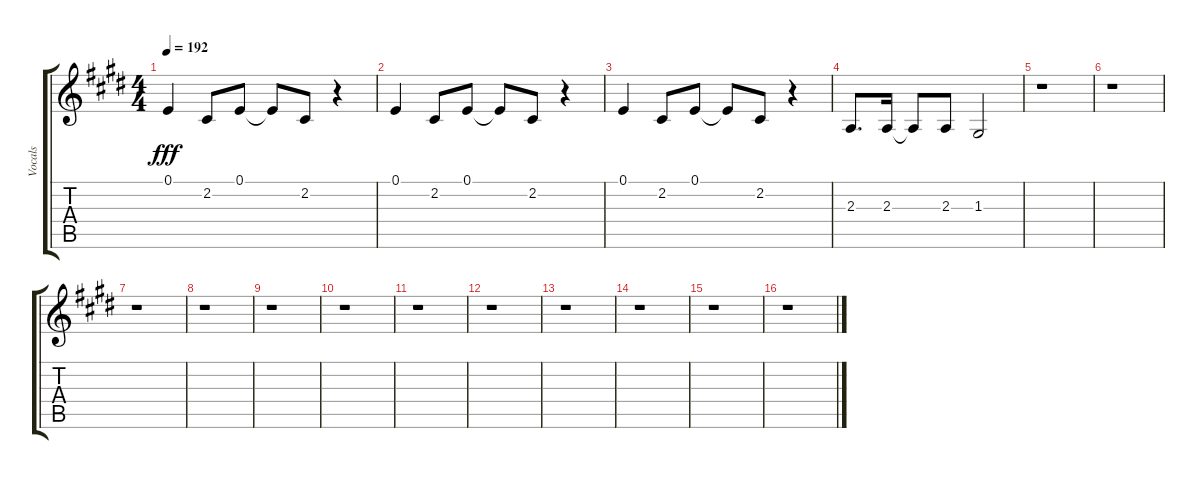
\track ("Vocals" "Vocals") {instrument voiceoohs}
\staff {score tabs}
\tuning (E4 B3 G3 D3 A2 E2) {hide}
\ts (4 4)
\tempo 192
\clef g2
\ks e
0.1.4{dy fff} 2.2.8 0.1.8 0.1{t}.8 2.2.8 r.4 |
0.1.4 2.2.8 0.1.8 0.1{t}.8 2.2.8 r.4 |
0.1.4 2.2.8 0.1.8 0.1{t}.8 2.2.8 r.4 |
2.3.8{d} 2.3.16 2.3{t}.8 2.3.8 1.3.2 |
r.1 |
r.1 |
r.1 |
r.1 |
r.1 |
r.1 |
r.1 |
r.1 |
r.1 |
r.1 |
r.1 |
r.1
